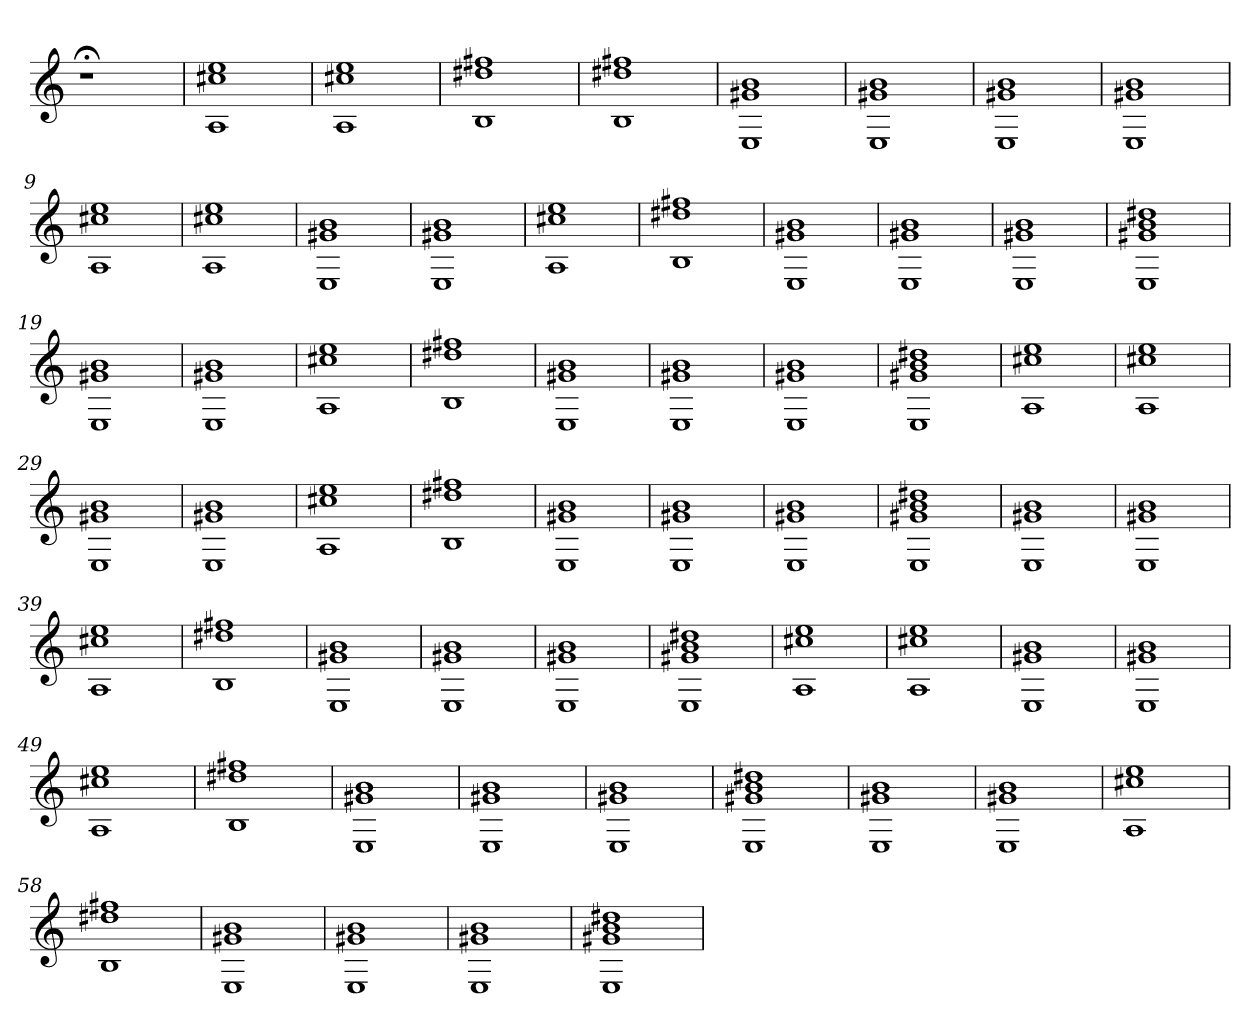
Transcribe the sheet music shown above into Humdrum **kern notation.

**kern
*part1
*staff1
=
1r;<
=1
1A 1cc#X 1ee
=2
1A 1cc#X 1ee
=3
1B 1dd#X 1ff#X
=4
1B 1dd#X 1ff#X
=5
1E 1g#X 1b
=6
1E 1g#X 1b
=7
1E 1g#X 1b
=8
1E 1g#X 1b
=9
1A 1cc#X 1ee
=10
1A 1cc#X 1ee
=11
1E 1g#X 1b
=12
1E 1g#X 1b
=13
1A 1cc#X 1ee
=14
1B 1dd#X 1ff#X
=15
1E 1g#X 1b
=16
1E 1g#X 1b
=17
1E 1g#X 1b
=18
1E 1g#X 1b 1dd#X
=19
1E 1g#X 1b
=20
1E 1g#X 1b
=21
1A 1cc#X 1ee
=22
1B 1dd#X 1ff#X
=23
1E 1g#X 1b
=24
1E 1g#X 1b
=25
1E 1g#X 1b
=26
1E 1g#X 1b 1dd#X
=27
1A 1cc#X 1ee
=28
1A 1cc#X 1ee
=29
1E 1g#X 1b
=30
1E 1g#X 1b
=31
1A 1cc#X 1ee
=32
1B 1dd#X 1ff#X
=33
1E 1g#X 1b
=34
1E 1g#X 1b
=35
1E 1g#X 1b
=36
1E 1g#X 1b 1dd#X
=37
1E 1g#X 1b
=38
1E 1g#X 1b
=39
1A 1cc#X 1ee
=40
1B 1dd#X 1ff#X
=41
1E 1g#X 1b
=42
1E 1g#X 1b
=43
1E 1g#X 1b
=44
1E 1g#X 1b 1dd#X
=45
1A 1cc#X 1ee
=46
1A 1cc#X 1ee
=47
1E 1g#X 1b
=48
1E 1g#X 1b
=49
1A 1cc#X 1ee
=50
1B 1dd#X 1ff#X
=51
1E 1g#X 1b
=52
1E 1g#X 1b
=53
1E 1g#X 1b
=54
1E 1g#X 1b 1dd#X
=55
1E 1g#X 1b
=56
1E 1g#X 1b
=57
1A 1cc#X 1ee
=58
1B 1dd#X 1ff#X
=59
1E 1g#X 1b
=60
1E 1g#X 1b
=61
1E 1g#X 1b
=62
1E 1g#X 1b 1dd#X
=
*-
